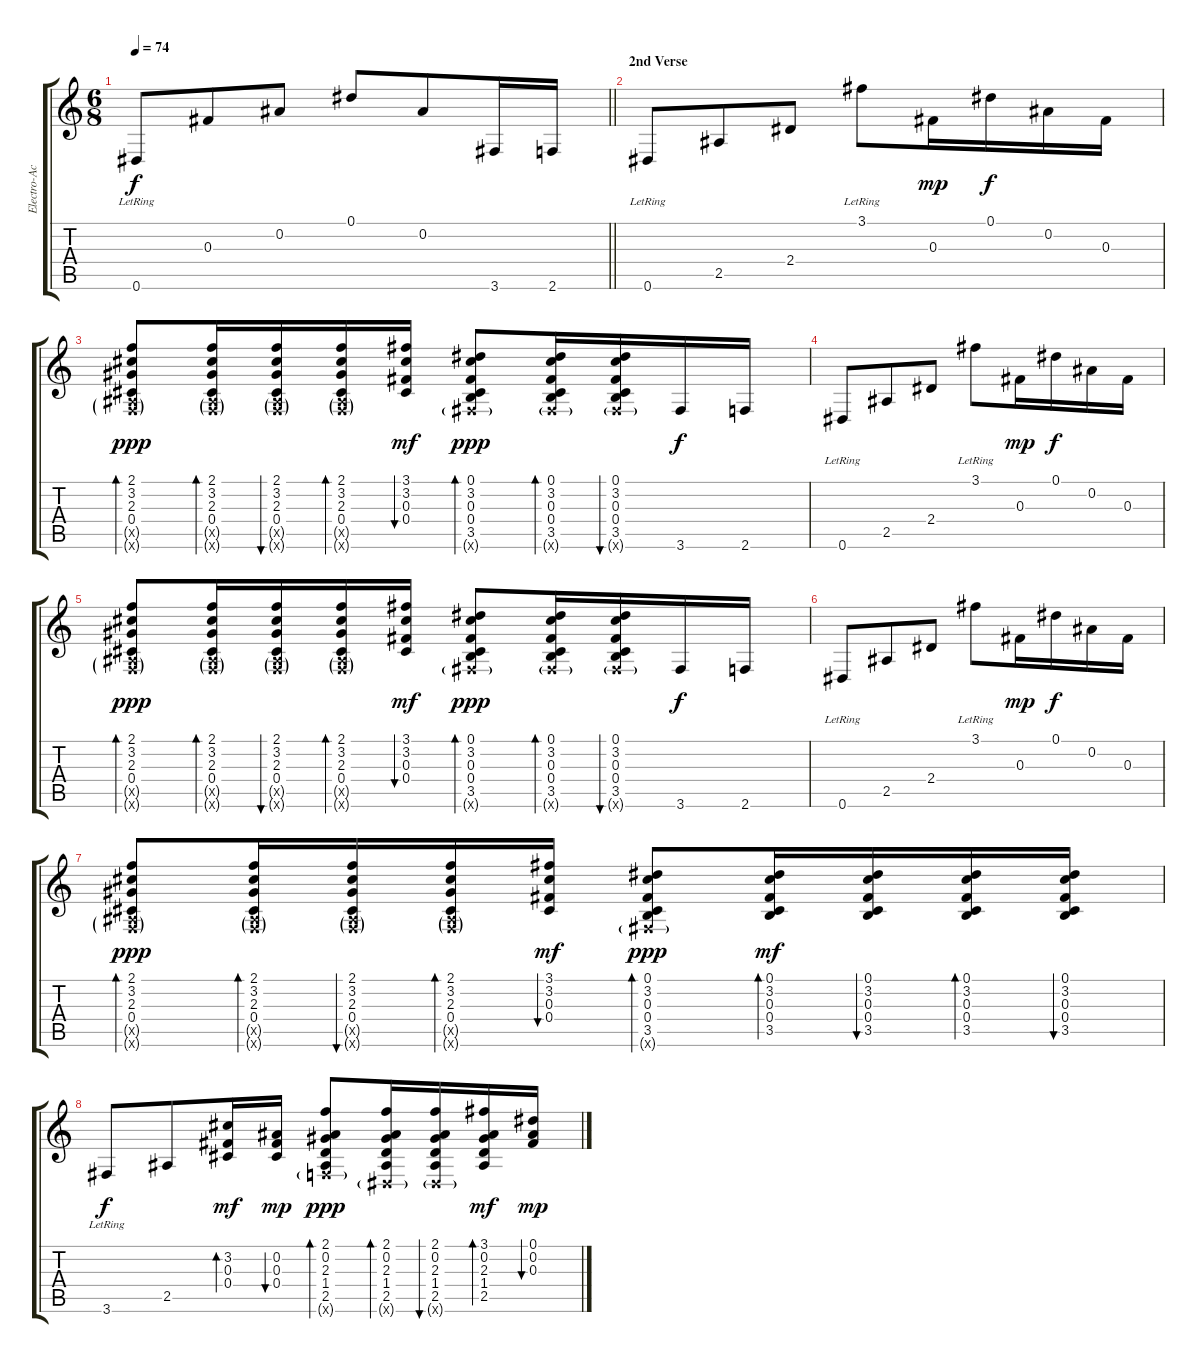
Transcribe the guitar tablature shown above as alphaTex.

\track ("Electro-Acoustic Guitar (James Hetfield)" "Electro-Ac") {instrument acousticguitarsteel}
\staff {score tabs}
\tuning (Eb4 Bb3 Gb3 Db3 Ab2 Eb2) {hide}
\ts (6 8)
\tempo 74
\clef g2
\barLineRight lightlight
\ks c
0.6{lr}.8{dy f} 0.3.8 0.2.8 0.1.8 0.2.8 3.6.16 2.6.16 |
\section ("" "2nd Verse")
0.6{lr}.8 2.5.8 2.4.8 3.1{lr}.8 0.3.16{dy mp} 0.1.16{dy f} 0.2.16 0.3.16 |
(2.1 3.2 2.3 0.4 2.5{g x} 2.6{g x}).8{bd 30 dy ppp} (2.1 3.2 2.3 0.4 2.5{g x} 2.6{g x}).16{bd 30} (2.1 3.2 2.3 0.4 2.5{g x} 2.6{g x}).16{bu 30} (2.1 3.2 2.3 0.4 2.5{g x} 2.6{g x}).16{bd 30} (3.1 3.2 0.3 0.4).16{bu 30 dy mf} (0.1 3.2 0.3 0.4 3.5 3.6{g x}).8{bd 30 dy ppp} (0.1 3.2 0.3 0.4 3.5 3.6{g x}).16{bd 30} (0.1 3.2 0.3 0.4 3.5 3.6{g x}).16{bu 30} 3.6.16{dy f} 2.6.16 |
0.6{lr}.8 2.5.8 2.4.8 3.1{lr}.8 0.3.16{dy mp} 0.1.16{dy f} 0.2.16 0.3.16 |
(2.1 3.2 2.3 0.4 2.5{g x} 2.6{g x}).8{bd 30 dy ppp} (2.1 3.2 2.3 0.4 2.5{g x} 2.6{g x}).16{bd 30} (2.1 3.2 2.3 0.4 2.5{g x} 2.6{g x}).16{bu 30} (2.1 3.2 2.3 0.4 2.5{g x} 2.6{g x}).16{bd 30} (3.1 3.2 0.3 0.4).16{bu 30 dy mf} (0.1 3.2 0.3 0.4 3.5 3.6{g x}).8{bd 30 dy ppp} (0.1 3.2 0.3 0.4 3.5 3.6{g x}).16{bd 30} (0.1 3.2 0.3 0.4 3.5 3.6{g x}).16{bu 30} 3.6.16{dy f} 2.6.16 |
0.6{lr}.8 2.5.8 2.4.8 3.1{lr}.8 0.3.16{dy mp} 0.1.16{dy f} 0.2.16 0.3.16 |
(2.1 3.2 2.3 0.4 2.5{g x} 2.6{g x}).8{bd 30 dy ppp} (2.1 3.2 2.3 0.4 2.5{g x} 2.6{g x}).16{bd 30} (2.1 3.2 2.3 0.4 2.5{g x} 2.6{g x}).16{bu 30} (2.1 3.2 2.3 0.4 2.5{g x} 2.6{g x}).16{bd 30} (3.1 3.2 0.3 0.4).16{bu 30 dy mf} (0.1 3.2 0.3 0.4 3.5 3.6{g x}).8{bd 30 dy ppp} (0.1 3.2 0.3 0.4 3.5).16{bd 30 dy mf} (0.1 3.2 0.3 0.4 3.5).16{bu 30} (0.1 3.2 0.3 0.4 3.5).16{bd 30} (0.1 3.2 0.3 0.4 3.5).16{bu 30} |
3.6{lr}.8{dy f} 2.5.8 (3.2 0.3 0.4).16{bd 30 dy mf} (0.2 0.3 0.4).16{bu 30 dy mp} (2.1 0.2 2.3 1.4 2.5 2.6{g x}).8{bd 30 dy ppp} (2.1 0.2 2.3 1.4 2.5 0.6{g x}).16{bd 30} (2.1 0.2 2.3 1.4 2.5 0.6{g x}).16{bu 30} (3.1 0.2 2.3 1.4 2.5).16{bd 30 dy mf} (0.1 0.2 0.3).16{bu 30 dy mp}
